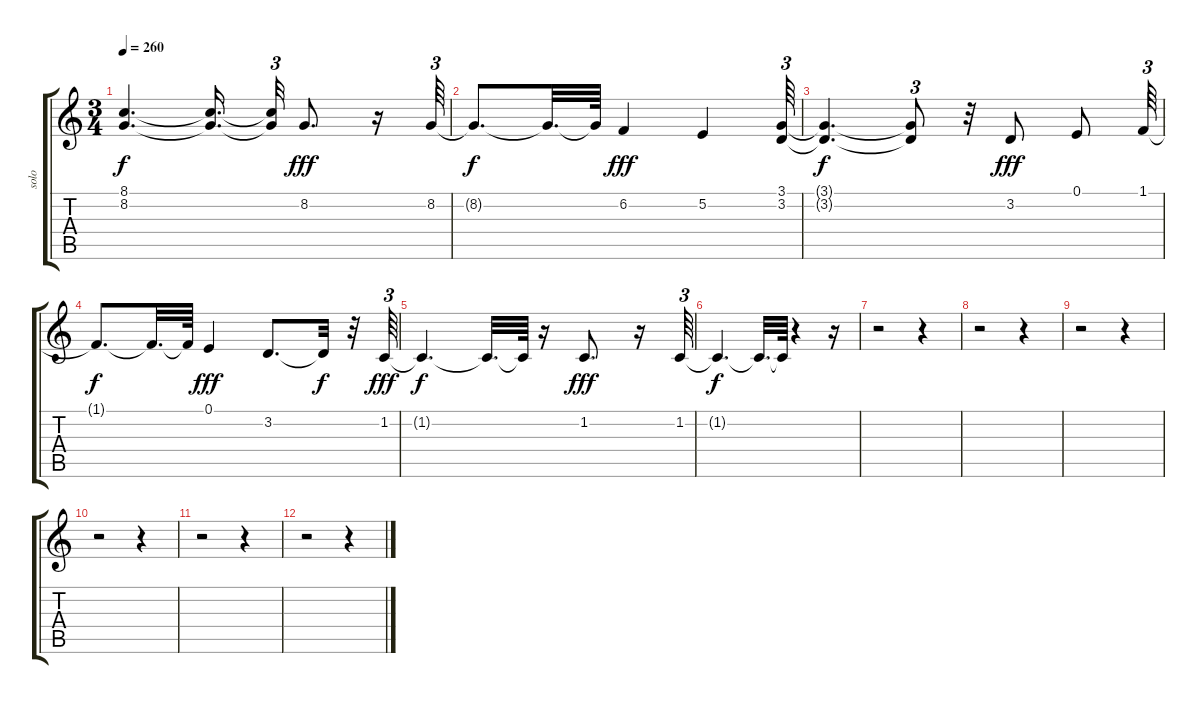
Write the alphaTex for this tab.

\track ("solo" "solo") {instrument tangoaccordion}
\staff {score tabs}
\tuning (E4 B3 G3 D3 A2 E2) {hide}
\ts (3 4)
\tempo 260
\clef g2
\ks c
(8.1{t} 8.2{t}).4{d dy f} (8.1{t} 8.2{t}).16{d beam splitsecondary} (8.1{t} 8.2{t}).32{tu (3 2)} 8.2.8{d dy fff} r.16 8.2.64{tu (3 2)} |
8.2{t}.8{d dy f} 8.2{t}.32{d} 8.2{t}.64 6.2.4{dy fff} 5.2.4 (3.1 3.2).64{tu (3 2)} |
(3.1{t} 3.2{t}).4{d dy f} (3.1{t} 3.2{t}).8{tu (3 2)} r.32 3.2.8{dy fff} 0.1.8 1.1.64{tu (3 2)} |
1.1{t}.8{d dy f} 1.1{t}.32{d} 1.1{t}.64 0.1.4{dy fff} 3.2.8{d} 3.2{t}.32{dy f} r.32 1.2.64{tu (3 2) dy fff} |
1.2{t}.4{d dy f} 1.2{t}.32{d} 1.2{t}.64 r.16 1.2.8{d dy fff} r.16 1.2.64{tu (3 2)} |
1.2{t}.4{d dy f} 1.2{t}.32{d} 1.2{t}.64 r.4 r.16 |
r.2 r.4 |
r.2 r.4 |
r.2 r.4 |
r.2 r.4 |
r.2 r.4 |
r.2 r.4
